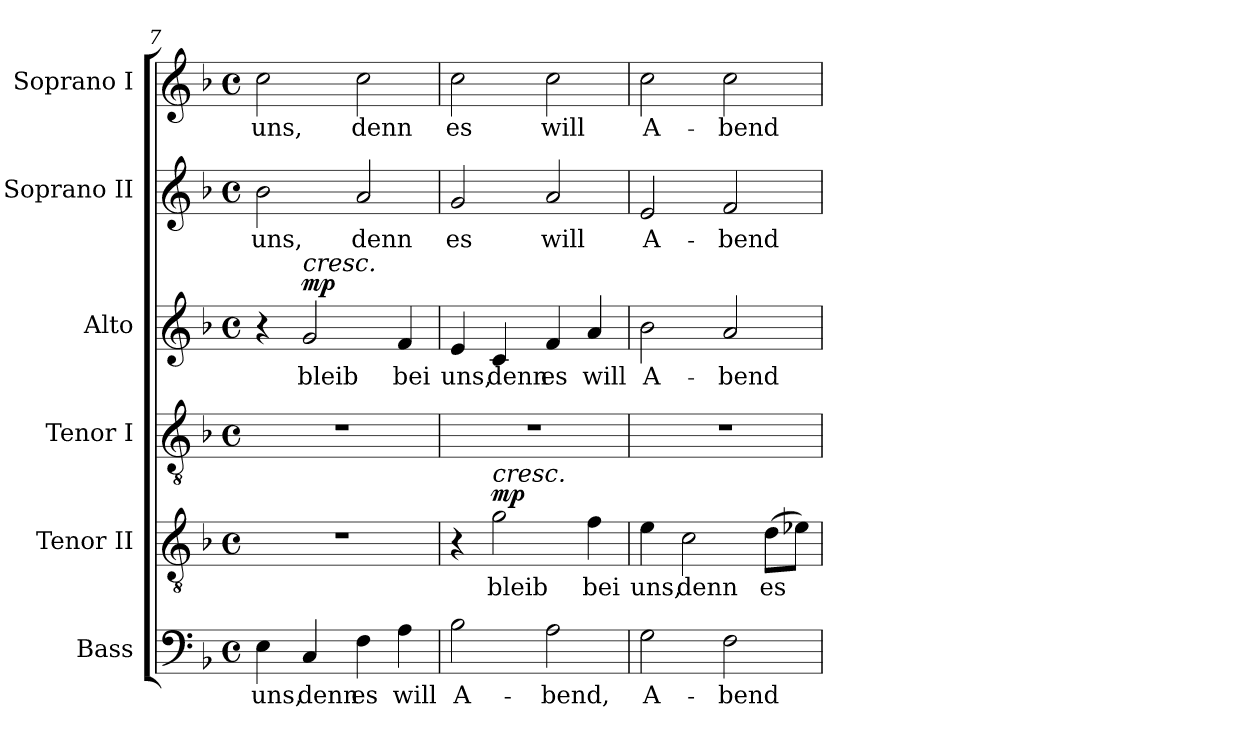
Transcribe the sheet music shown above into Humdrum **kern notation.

**kern	**text	**kern	**text	**dynam	**kern	**kern	**text	**dynam	**kern	**text	**kern	**text
*part6	*part6	*part5	*part5	*part5	*part4	*part3	*part3	*part3	*part2	*part2	*part1	*part1
*staff6	*staff6	*staff5	*staff5	*staff5	*staff4	*staff3	*staff3	*staff3	*staff2	*staff2	*staff1	*staff1
*I"Bass	*	*I"Tenor II	*	*	*I"Tenor I	*I"Alto	*	*	*I"Soprano II	*	*I"Soprano I	*
*I'B	*	*I'T. II	*	*	*I'T. I	*I'A	*	*	*I'S. II	*	*I'S. I	*
*clefF4	*	*clefGv2	*	*	*clefGv2	*clefG2	*	*	*clefG2	*	*clefG2	*
*	*	*ITrd7c12	*	*	*ITrd7c12	*	*	*	*	*	*	*
*k[b-]	*	*k[b-]	*	*	*k[b-]	*k[b-]	*	*	*k[b-]	*	*k[b-]	*
*F:	*	*F:	*	*	*F:	*F:	*	*	*F:	*	*F:	*
*M4/4	*	*M4/4	*	*	*M4/4	*M4/4	*	*	*M4/4	*	*M4/4	*
*met(c)	*	*met(c)	*	*	*met(c)	*met(c)	*	*	*met(c)	*	*met(c)	*
=7	=7	=7	=7	=7	=7	=7	=7	=7	=7	=7	=7	=7
!	!LO:LY:b:color=#000000	!	!	!	!	!	!	!	!	!	!	!
!	!	!	!	!	!	!	!	!	!	!LO:LY:b:color=#000000	!	!
!	!	!	!	!	!	!	!	!	!	!	!	!LO:LY:b:color=#000000
4Ei\	uns,	1r	.	.	1r	4r	.	.	2b-i\	uns,	2cci\	uns,
!	!LO:LY:b:color=#000000	!	!	!	!	!	!	!	!	!	!	!
!	!	!	!	!	!	!LO:TX:a:i:t=cresc.	!	!	!	!	!	!
!	!	!	!	!	!	!	!LO:LY:b:color=#000000	!	!	!	!	!
4Ci/	denn	.	.	.	.	2gi/	bleib	mp	.	.	.	.
!	!LO:LY:b:color=#000000	!	!	!	!	!	!	!	!	!	!	!
!	!	!	!	!	!	!	!	!	!	!LO:LY:b:color=#000000	!	!
!	!	!	!	!	!	!	!	!	!	!	!	!LO:LY:b:color=#000000
4Fi\	es	.	.	.	.	.	.	.	2ai/	denn	2cci\	denn
!	!LO:LY:b:color=#000000	!	!	!	!	!	!	!	!	!	!	!
!	!	!	!	!	!	!	!LO:LY:b:color=#000000	!	!	!	!	!
4Ai\	will	.	.	.	.	4fi/	bei	.	.	.	.	.
!!LO:LB:g=z
=8	=8	=8	=8	=8	=8	=8	=8	=8	=8	=8	=8	=8
!	!LO:LY:b:color=#000000	!	!	!	!	!	!	!	!	!	!	!
!	!	!	!	!	!	!	!LO:LY:b:color=#000000	!	!	!	!	!
!	!	!	!	!	!	!	!	!	!	!LO:LY:b:color=#000000	!	!
!	!	!	!	!	!	!	!	!	!	!	!	!LO:LY:b:color=#000000
2B-i\	A-	4r	.	.	1r	4ei/	uns,	.	2gi/	es	2cci\	es
!	!	!	!LO:LY:b:color=#000000	!	!	!	!	!	!	!	!	!
!	!	!LO:TX:a:i:t=cresc.	!	!	!	!	!	!	!	!	!	!
!	!	!	!	!	!	!	!LO:LY:b:color=#000000	!	!	!	!	!
.	.	2Gi\	bleib	mp	.	4ci/	denn	.	.	.	.	.
!	!LO:LY:b:color=#000000	!	!	!	!	!	!	!	!	!	!	!
!	!	!	!	!	!	!	!LO:LY:b:color=#000000	!	!	!	!	!
!	!	!	!	!	!	!	!	!	!	!LO:LY:b:color=#000000	!	!
!	!	!	!	!	!	!	!	!	!	!	!	!LO:LY:b:color=#000000
2Ai\	-bend,	.	.	.	.	4fi/	es	.	2ai/	will	2cci\	will
!	!	!	!LO:LY:b:color=#000000	!	!	!	!	!	!	!	!	!
!	!	!	!	!	!	!	!LO:LY:b:color=#000000	!	!	!	!	!
.	.	4Fi\	bei	.	.	4ai/	will	.	.	.	.	.
=9	=9	=9	=9	=9	=9	=9	=9	=9	=9	=9	=9	=9
!	!LO:LY:b:color=#000000	!	!	!	!	!	!	!	!	!	!	!
!	!	!	!LO:LY:b:color=#000000	!	!	!	!	!	!	!	!	!
!	!	!	!	!	!	!	!LO:LY:b:color=#000000	!	!	!	!	!
!	!	!	!	!	!	!	!	!	!	!LO:LY:b:color=#000000	!	!
!	!	!	!	!	!	!	!	!	!	!	!	!LO:LY:b:color=#000000
2Gi\	A-	4Ei\	uns,	.	1r	2b-i\	A-	.	2ei/	A-	2cci\	A-
!	!	!	!LO:LY:b:color=#000000	!	!	!	!	!	!	!	!	!
.	.	2Ci\	denn	.	.	.	.	.	.	.	.	.
!	!LO:LY:b:color=#000000	!	!	!	!	!	!	!	!	!	!	!
!	!	!	!	!	!	!	!LO:LY:b:color=#000000	!	!	!	!	!
!	!	!	!	!	!	!	!	!	!	!LO:LY:b:color=#000000	!	!
!	!	!	!	!	!	!	!	!	!	!	!	!LO:LY:b:color=#000000
2Fi\	-bend	.	.	.	.	2ai/	-bend	.	2fi/	-bend	2cci\	-bend
!	!	!	!LO:LY:b:color=#000000	!	!	!	!	!	!	!	!	!
.	.	(8Di\L	es	.	.	.	.	.	.	.	.	.
.	.	8E-Xi\J)	.	.	.	.	.	.	.	.	.	.
=	=	=	=	=	=	=	=	=	=	=	=	=
*-	*-	*-	*-	*-	*-	*-	*-	*-	*-	*-	*-	*-
